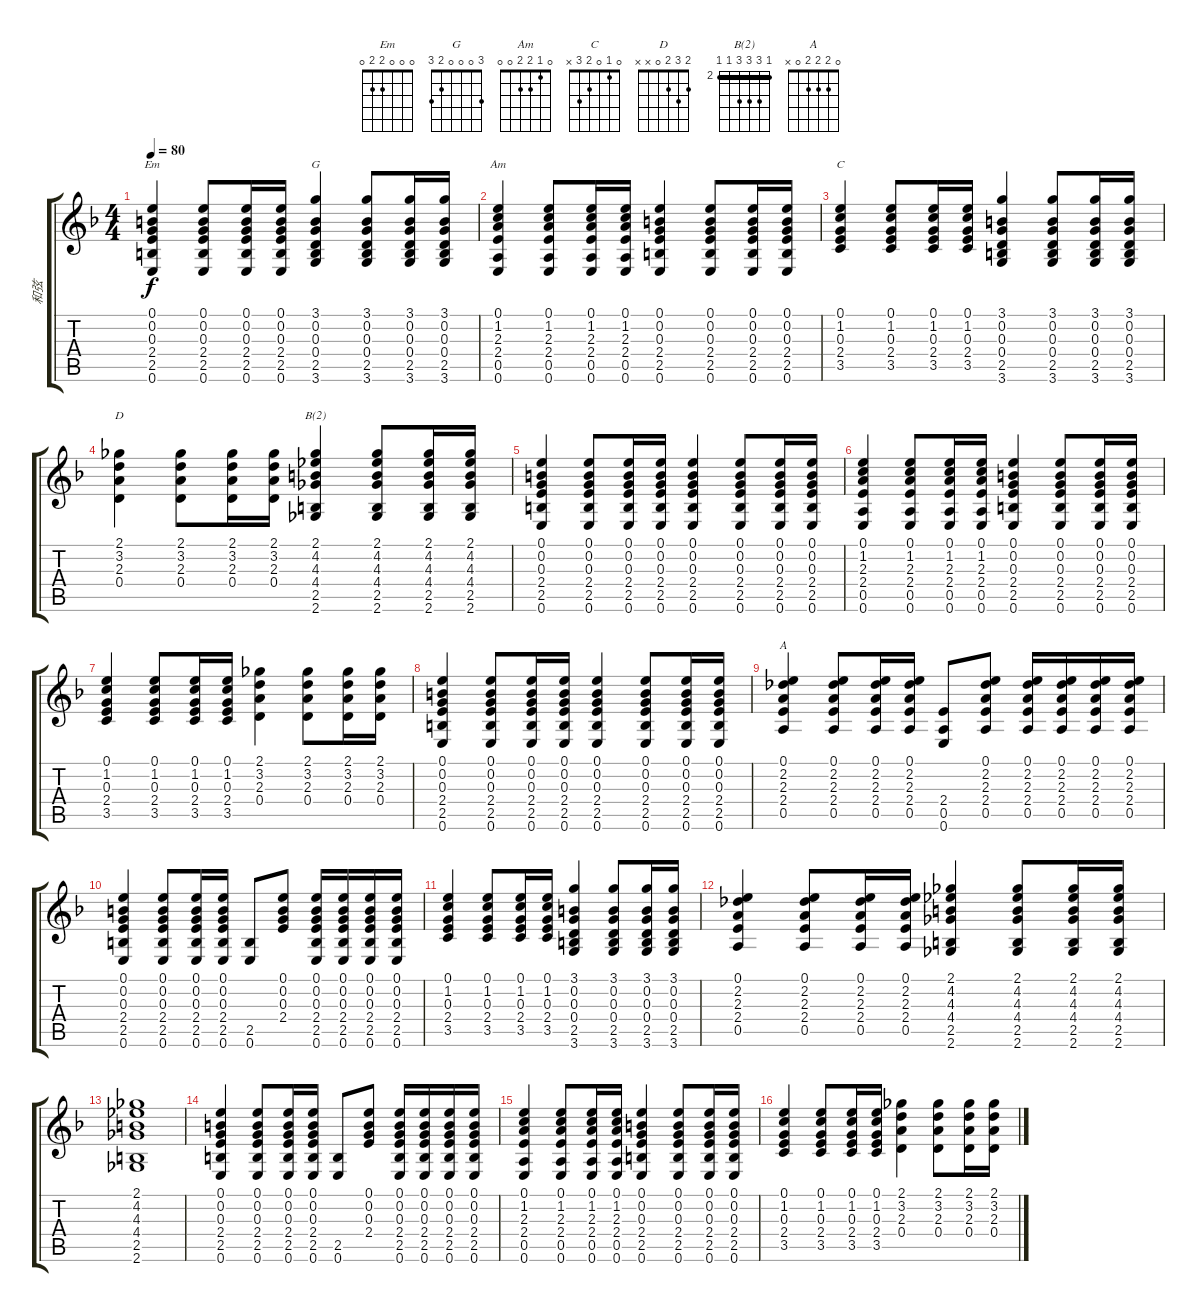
\track ("和弦" "和弦") {instrument acousticguitarnylon}
\staff {score tabs}
\tuning (E4 B3 G3 D3 A2 E2) {hide}
\chord ("Em" 0 0 0 2 2 0)
\chord ("G" 3 0 0 0 2 3)
\chord ("Am" 0 1 2 2 0 0)
\chord ("C" 0 1 0 2 3 x)
\chord ("D" 2 3 2 0 x x)
\chord ("B(2)" 2 4 4 4 2 2) {firstfret 2 barre 2}
\chord ("A" 0 2 2 2 0 x)
\ts (4 4)
\tempo 80
\clef g2
\ks f
(0.1 0.2 0.3 2.4 2.5 0.6).4{ch "Em" dy f} (0.1 0.2 0.3 2.4 2.5 0.6).8 (0.1 0.2 0.3 2.4 2.5 0.6).16 (0.1 0.2 0.3 2.4 2.5 0.6).16 (3.1 0.2 0.3 0.4 2.5 3.6).4{ch "G"} (3.1 0.2 0.3 0.4 2.5 3.6).8 (3.1 0.2 0.3 0.4 2.5 3.6).16 (3.1 0.2 0.3 0.4 2.5 3.6).16 |
(0.1 1.2 2.3 2.4 0.5 0.6).4{ch "Am"} (0.1 1.2 2.3 2.4 0.5 0.6).8 (0.1 1.2 2.3 2.4 0.5 0.6).16 (0.1 1.2 2.3 2.4 0.5 0.6).16 (0.1 0.2 0.3 2.4 2.5 0.6).4 (0.1 0.2 0.3 2.4 2.5 0.6).8 (0.1 0.2 0.3 2.4 2.5 0.6).16 (0.1 0.2 0.3 2.4 2.5 0.6).16 |
(0.1 1.2 0.3 2.4 3.5).4{ch "C"} (0.1 1.2 0.3 2.4 3.5).8 (0.1 1.2 0.3 2.4 3.5).16 (0.1 1.2 0.3 2.4 3.5).16 (3.1 0.2 0.3 0.4 2.5 3.6).4 (3.1 0.2 0.3 0.4 2.5 3.6).8 (3.1 0.2 0.3 0.4 2.5 3.6).16 (3.1 0.2 0.3 0.4 2.5 3.6).16 |
(2.1 3.2 2.3 0.4).4{ch "D"} (2.1 3.2 2.3 0.4).8 (2.1 3.2 2.3 0.4).16 (2.1 3.2 2.3 0.4).16 (2.1 4.2 4.3 4.4 2.5 2.6).4{ch "B(2)"} (2.1 4.2 4.3 4.4 2.5 2.6).8 (2.1 4.2 4.3 4.4 2.5 2.6).16 (2.1 4.2 4.3 4.4 2.5 2.6).16 |
(0.1 0.2 0.3 2.4 2.5 0.6).4 (0.1 0.2 0.3 2.4 2.5 0.6).8 (0.1 0.2 0.3 2.4 2.5 0.6).16 (0.1 0.2 0.3 2.4 2.5 0.6).16 (0.1 0.2 0.3 2.4 2.5 0.6).4 (0.1 0.2 0.3 2.4 2.5 0.6).8 (0.1 0.2 0.3 2.4 2.5 0.6).16 (0.1 0.2 0.3 2.4 2.5 0.6).16 |
(0.1 1.2 2.3 2.4 0.5 0.6).4 (0.1 1.2 2.3 2.4 0.5 0.6).8 (0.1 1.2 2.3 2.4 0.5 0.6).16 (0.1 1.2 2.3 2.4 0.5 0.6).16 (0.1 0.2 0.3 2.4 2.5 0.6).4 (0.1 0.2 0.3 2.4 2.5 0.6).8 (0.1 0.2 0.3 2.4 2.5 0.6).16 (0.1 0.2 0.3 2.4 2.5 0.6).16 |
(0.1 1.2 0.3 2.4 3.5).4 (0.1 1.2 0.3 2.4 3.5).8 (0.1 1.2 0.3 2.4 3.5).16 (0.1 1.2 0.3 2.4 3.5).16 (2.1 3.2 2.3 0.4).4 (2.1 3.2 2.3 0.4).8 (2.1 3.2 2.3 0.4).16 (2.1 3.2 2.3 0.4).16 |
(0.1 0.2 0.3 2.4 2.5 0.6).4 (0.1 0.2 0.3 2.4 2.5 0.6).8 (0.1 0.2 0.3 2.4 2.5 0.6).16 (0.1 0.2 0.3 2.4 2.5 0.6).16 (0.1 0.2 0.3 2.4 2.5 0.6).4 (0.1 0.2 0.3 2.4 2.5 0.6).8 (0.1 0.2 0.3 2.4 2.5 0.6).16 (0.1 0.2 0.3 2.4 2.5 0.6).16 |
(0.1 2.2 2.3 2.4 0.5).4{ch "A"} (0.1 2.2 2.3 2.4 0.5).8 (0.1 2.2 2.3 2.4 0.5).16 (0.1 2.2 2.3 2.4 0.5).16 (2.4 0.5 0.6).8 (0.1 2.2 2.3 2.4 0.5).8 (0.1 2.2 2.3 2.4 0.5).16 (0.1 2.2 2.3 2.4 0.5).16 (0.1 2.2 2.3 2.4 0.5).16 (0.1 2.2 2.3 2.4 0.5).16 |
(0.1 0.2 0.3 2.4 2.5 0.6).4 (0.1 0.2 0.3 2.4 2.5 0.6).8 (0.1 0.2 0.3 2.4 2.5 0.6).16 (0.1 0.2 0.3 2.4 2.5 0.6).16 (2.5 0.6).8 (0.1 0.2 0.3 2.4).8 (0.1 0.2 0.3 2.4 2.5 0.6).16 (0.1 0.2 0.3 2.4 2.5 0.6).16 (0.1 0.2 0.3 2.4 2.5 0.6).16 (0.1 0.2 0.3 2.4 2.5 0.6).16 |
(0.1 1.2 0.3 2.4 3.5).4 (0.1 1.2 0.3 2.4 3.5).8 (0.1 1.2 0.3 2.4 3.5).16 (0.1 1.2 0.3 2.4 3.5).16 (3.1 0.2 0.3 0.4 2.5 3.6).4 (3.1 0.2 0.3 0.4 2.5 3.6).8 (3.1 0.2 0.3 0.4 2.5 3.6).16 (3.1 0.2 0.3 0.4 2.5 3.6).16 |
(0.1 2.2 2.3 2.4 0.5).4 (0.1 2.2 2.3 2.4 0.5).8 (0.1 2.2 2.3 2.4 0.5).16 (0.1 2.2 2.3 2.4 0.5).16 (2.1 4.2 4.3 4.4 2.5 2.6).4 (2.1 4.2 4.3 4.4 2.5 2.6).8 (2.1 4.2 4.3 4.4 2.5 2.6).16 (2.1 4.2 4.3 4.4 2.5 2.6).16 |
(2.1 4.2 4.3 4.4 2.5 2.6).1 |
(0.1 0.2 0.3 2.4 2.5 0.6).4 (0.1 0.2 0.3 2.4 2.5 0.6).8 (0.1 0.2 0.3 2.4 2.5 0.6).16 (0.1 0.2 0.3 2.4 2.5 0.6).16 (2.5 0.6).8 (0.1 0.2 0.3 2.4).8 (0.1 0.2 0.3 2.4 2.5 0.6).16 (0.1 0.2 0.3 2.4 2.5 0.6).16 (0.1 0.2 0.3 2.4 2.5 0.6).16 (0.1 0.2 0.3 2.4 2.5 0.6).16 |
(0.1 1.2 2.3 2.4 0.5 0.6).4 (0.1 1.2 2.3 2.4 0.5 0.6).8 (0.1 1.2 2.3 2.4 0.5 0.6).16 (0.1 1.2 2.3 2.4 0.5 0.6).16 (0.1 0.2 0.3 2.4 2.5 0.6).4 (0.1 0.2 0.3 2.4 2.5 0.6).8 (0.1 0.2 0.3 2.4 2.5 0.6).16 (0.1 0.2 0.3 2.4 2.5 0.6).16 |
(0.1 1.2 0.3 2.4 3.5).4 (0.1 1.2 0.3 2.4 3.5).8 (0.1 1.2 0.3 2.4 3.5).16 (0.1 1.2 0.3 2.4 3.5).16 (2.1 3.2 2.3 0.4).4 (2.1 3.2 2.3 0.4).8 (2.1 3.2 2.3 0.4).16 (2.1 3.2 2.3 0.4).16
